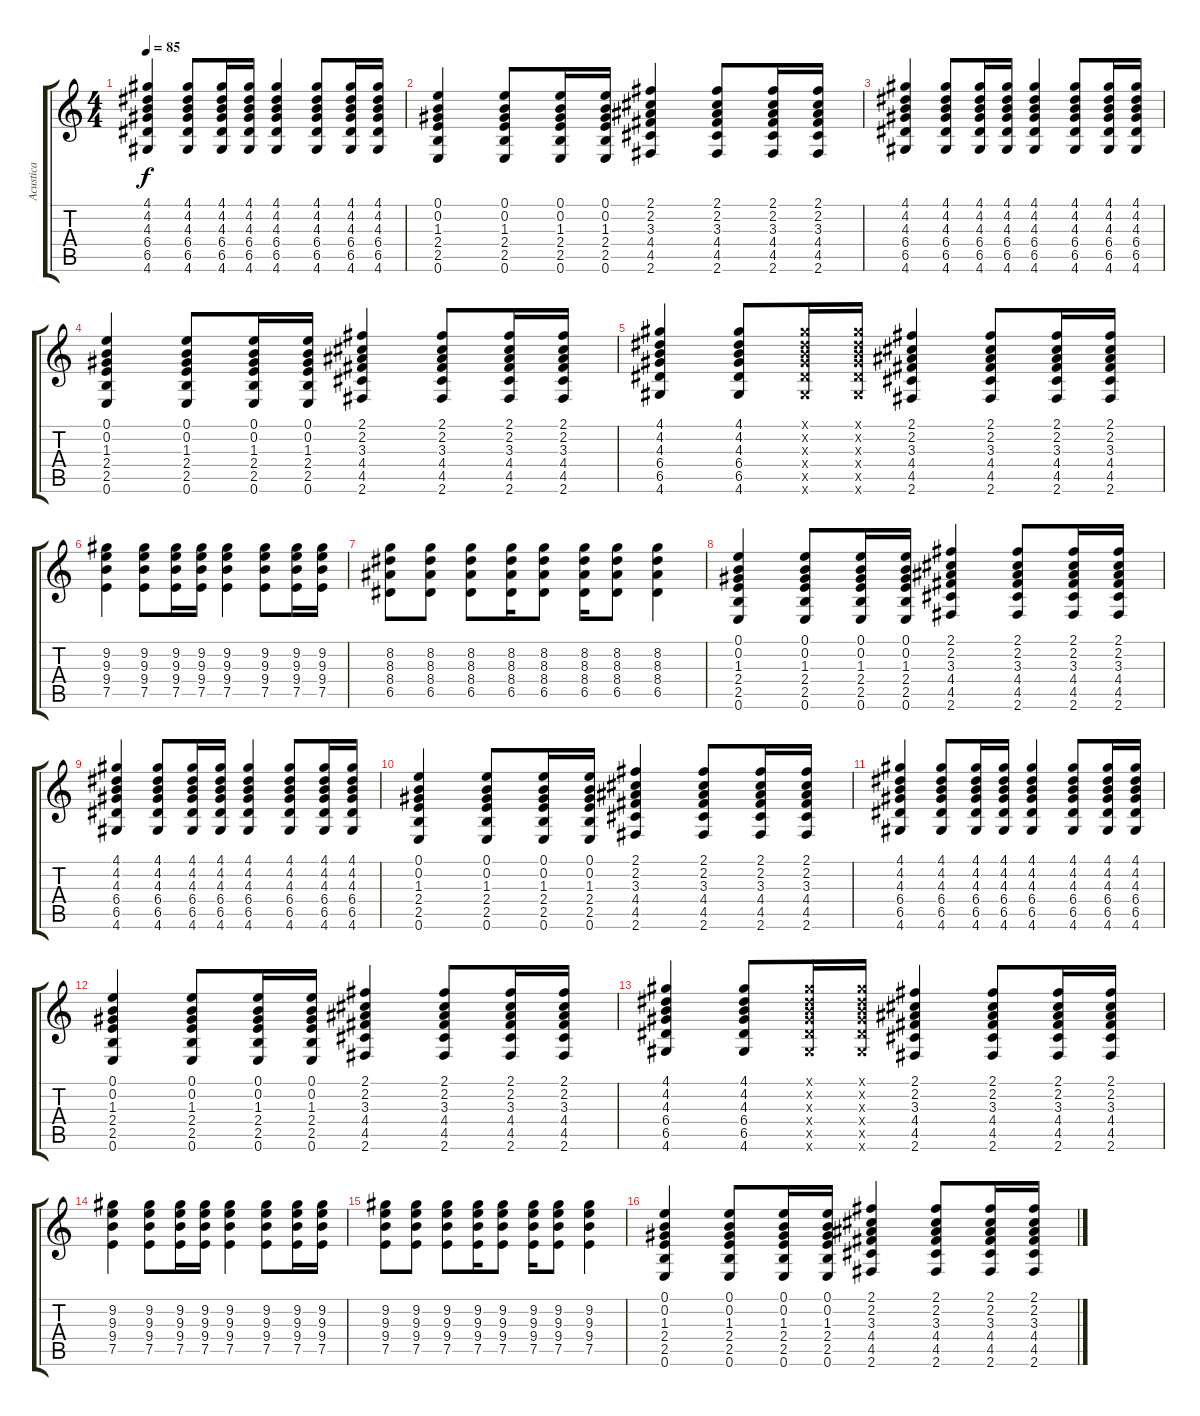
\track ("Acustica" "Acustica") {instrument acousticguitarsteel}
\staff {score tabs}
\tuning (E4 B3 G3 D3 A2 E2) {hide}
\ts (4 4)
\tempo 85
\clef g2
\ks c
(4.1 4.2 4.3 6.4 6.5 4.6).4{dy f} (4.1 4.2 4.3 6.4 6.5 4.6).8 (4.1 4.2 4.3 6.4 6.5 4.6).16 (4.1 4.2 4.3 6.4 6.5 4.6).16 (4.1 4.2 4.3 6.4 6.5 4.6).4 (4.1 4.2 4.3 6.4 6.5 4.6).8 (4.1 4.2 4.3 6.4 6.5 4.6).16 (4.1 4.2 4.3 6.4 6.5 4.6).16 |
(0.1 0.2 1.3 2.4 2.5 0.6).4 (0.1 0.2 1.3 2.4 2.5 0.6).8 (0.1 0.2 1.3 2.4 2.5 0.6).16 (0.1 0.2 1.3 2.4 2.5 0.6).16 (2.1 2.2 3.3 4.4 4.5 2.6).4 (2.1 2.2 3.3 4.4 4.5 2.6).8 (2.1 2.2 3.3 4.4 4.5 2.6).16 (2.1 2.2 3.3 4.4 4.5 2.6).16 |
(4.1 4.2 4.3 6.4 6.5 4.6).4 (4.1 4.2 4.3 6.4 6.5 4.6).8 (4.1 4.2 4.3 6.4 6.5 4.6).16 (4.1 4.2 4.3 6.4 6.5 4.6).16 (4.1 4.2 4.3 6.4 6.5 4.6).4 (4.1 4.2 4.3 6.4 6.5 4.6).8 (4.1 4.2 4.3 6.4 6.5 4.6).16 (4.1 4.2 4.3 6.4 6.5 4.6).16 |
(0.1 0.2 1.3 2.4 2.5 0.6).4 (0.1 0.2 1.3 2.4 2.5 0.6).8 (0.1 0.2 1.3 2.4 2.5 0.6).16 (0.1 0.2 1.3 2.4 2.5 0.6).16 (2.1 2.2 3.3 4.4 4.5 2.6).4 (2.1 2.2 3.3 4.4 4.5 2.6).8 (2.1 2.2 3.3 4.4 4.5 2.6).16 (2.1 2.2 3.3 4.4 4.5 2.6).16 |
(4.1 4.2 4.3 6.4 6.5 4.6).4 (4.1 4.2 4.3 6.4 6.5 4.6).8 (4.1{x} 4.2{x} 4.3{x} 6.4{x} 6.5{x} 4.6{x}).16 (4.1{x} 4.2{x} 4.3{x} 6.4{x} 6.5{x} 4.6{x}).16 (2.1 2.2 3.3 4.4 4.5 2.6).4 (2.1 2.2 3.3 4.4 4.5 2.6).8 (2.1 2.2 3.3 4.4 4.5 2.6).16 (2.1 2.2 3.3 4.4 4.5 2.6).16 |
(9.2 9.3 9.4 7.5).4 (9.2 9.3 9.4 7.5).8 (9.2 9.3 9.4 7.5).16 (9.2 9.3 9.4 7.5).16 (9.2 9.3 9.4 7.5).4 (9.2 9.3 9.4 7.5).8 (9.2 9.3 9.4 7.5).16 (9.2 9.3 9.4 7.5).16 |
(8.2 8.3 8.4 6.5).8 (8.2 8.3 8.4 6.5).8 (8.2 8.3 8.4 6.5).8 (8.2 8.3 8.4 6.5).16 (8.2 8.3 8.4 6.5).8 (8.2 8.3 8.4 6.5).16 (8.2 8.3 8.4 6.5).8 (8.2 8.3 8.4 6.5).4 |
(0.1 0.2 1.3 2.4 2.5 0.6).4 (0.1 0.2 1.3 2.4 2.5 0.6).8 (0.1 0.2 1.3 2.4 2.5 0.6).16 (0.1 0.2 1.3 2.4 2.5 0.6).16 (2.1 2.2 3.3 4.4 4.5 2.6).4 (2.1 2.2 3.3 4.4 4.5 2.6).8 (2.1 2.2 3.3 4.4 4.5 2.6).16 (2.1 2.2 3.3 4.4 4.5 2.6).16 |
(4.1 4.2 4.3 6.4 6.5 4.6).4 (4.1 4.2 4.3 6.4 6.5 4.6).8 (4.1 4.2 4.3 6.4 6.5 4.6).16 (4.1 4.2 4.3 6.4 6.5 4.6).16 (4.1 4.2 4.3 6.4 6.5 4.6).4 (4.1 4.2 4.3 6.4 6.5 4.6).8 (4.1 4.2 4.3 6.4 6.5 4.6).16 (4.1 4.2 4.3 6.4 6.5 4.6).16 |
(0.1 0.2 1.3 2.4 2.5 0.6).4 (0.1 0.2 1.3 2.4 2.5 0.6).8 (0.1 0.2 1.3 2.4 2.5 0.6).16 (0.1 0.2 1.3 2.4 2.5 0.6).16 (2.1 2.2 3.3 4.4 4.5 2.6).4 (2.1 2.2 3.3 4.4 4.5 2.6).8 (2.1 2.2 3.3 4.4 4.5 2.6).16 (2.1 2.2 3.3 4.4 4.5 2.6).16 |
(4.1 4.2 4.3 6.4 6.5 4.6).4 (4.1 4.2 4.3 6.4 6.5 4.6).8 (4.1 4.2 4.3 6.4 6.5 4.6).16 (4.1 4.2 4.3 6.4 6.5 4.6).16 (4.1 4.2 4.3 6.4 6.5 4.6).4 (4.1 4.2 4.3 6.4 6.5 4.6).8 (4.1 4.2 4.3 6.4 6.5 4.6).16 (4.1 4.2 4.3 6.4 6.5 4.6).16 |
(0.1 0.2 1.3 2.4 2.5 0.6).4 (0.1 0.2 1.3 2.4 2.5 0.6).8 (0.1 0.2 1.3 2.4 2.5 0.6).16 (0.1 0.2 1.3 2.4 2.5 0.6).16 (2.1 2.2 3.3 4.4 4.5 2.6).4 (2.1 2.2 3.3 4.4 4.5 2.6).8 (2.1 2.2 3.3 4.4 4.5 2.6).16 (2.1 2.2 3.3 4.4 4.5 2.6).16 |
(4.1 4.2 4.3 6.4 6.5 4.6).4 (4.1 4.2 4.3 6.4 6.5 4.6).8 (4.1{x} 4.2{x} 4.3{x} 6.4{x} 6.5{x} 4.6{x}).16 (4.1{x} 4.2{x} 4.3{x} 6.4{x} 6.5{x} 4.6{x}).16 (2.1 2.2 3.3 4.4 4.5 2.6).4 (2.1 2.2 3.3 4.4 4.5 2.6).8 (2.1 2.2 3.3 4.4 4.5 2.6).16 (2.1 2.2 3.3 4.4 4.5 2.6).16 |
(9.2 9.3 9.4 7.5).4 (9.2 9.3 9.4 7.5).8 (9.2 9.3 9.4 7.5).16 (9.2 9.3 9.4 7.5).16 (9.2 9.3 9.4 7.5).4 (9.2 9.3 9.4 7.5).8 (9.2 9.3 9.4 7.5).16 (9.2 9.3 9.4 7.5).16 |
(9.2 9.3 9.4 7.5).8 (9.2 9.3 9.4 7.5).8 (9.2 9.3 9.4 7.5).8 (9.2 9.3 9.4 7.5).16 (9.2 9.3 9.4 7.5).8 (9.2 9.3 9.4 7.5).16 (9.2 9.3 9.4 7.5).8 (9.2 9.3 9.4 7.5).4 |
(0.1 0.2 1.3 2.4 2.5 0.6).4 (0.1 0.2 1.3 2.4 2.5 0.6).8 (0.1 0.2 1.3 2.4 2.5 0.6).16 (0.1 0.2 1.3 2.4 2.5 0.6).16 (2.1 2.2 3.3 4.4 4.5 2.6).4 (2.1 2.2 3.3 4.4 4.5 2.6).8 (2.1 2.2 3.3 4.4 4.5 2.6).16 (2.1 2.2 3.3 4.4 4.5 2.6).16
